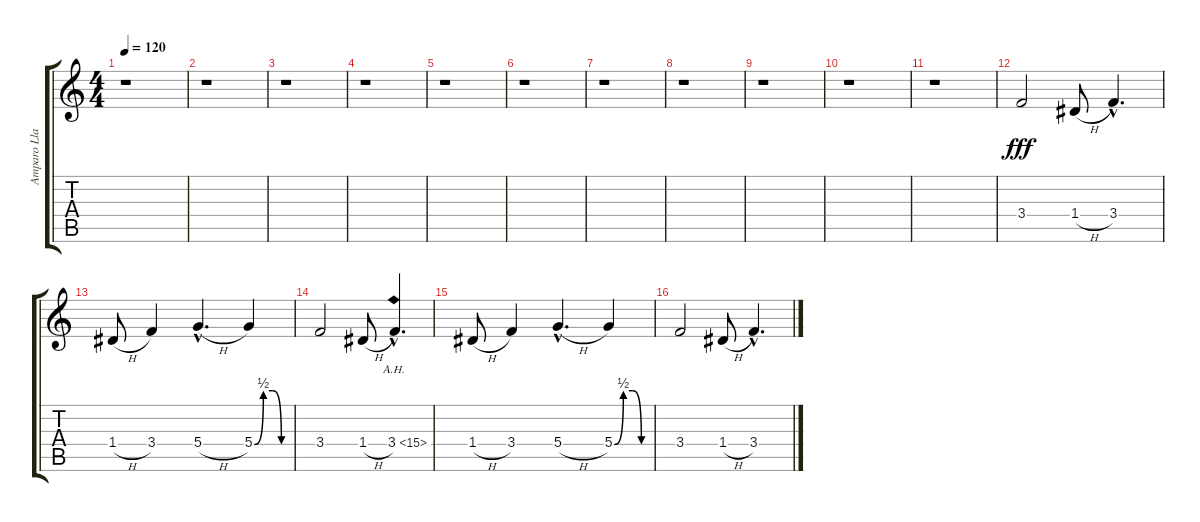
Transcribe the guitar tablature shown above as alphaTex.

\track ("Amparo Llanos" "Amparo Lla") {instrument distortionguitar}
\staff {score tabs}
\tuning (E4 B3 G3 D3 A2 E2) {hide}
\ts (4 4)
\tempo 120
\clef g2
\ks c
r.1{dy f} |
r.1 |
r.1 |
r.1 |
r.1 |
r.1 |
r.1 |
r.1 |
r.1 |
r.1 |
r.1 |
3.4.2{dy fff} 1.4{h}.8 3.4{hac}.4{d} |
1.4{h}.8 3.4.4 5.4{h hac}.4{d} 5.4{be (custom 0 0 15 2 30 2 45 0 60 0)}.4 |
3.4.2 1.4{h}.8 3.4{ah 12 hac}.4{d} |
1.4{h}.8 3.4.4 5.4{h hac}.4{d} 5.4{be (custom 0 0 15 2 30 2 45 0 60 0)}.4 |
3.4.2 1.4{h}.8 3.4{hac}.4{d}
